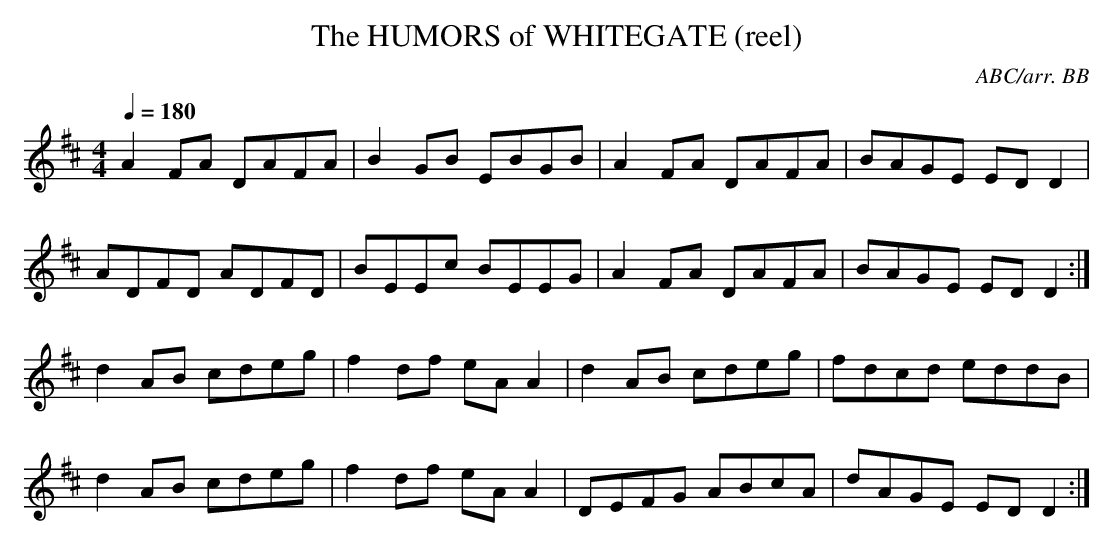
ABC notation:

X:1
T:HUMORS of WHITEGATE (reel), The
C:ABC/arr. BB
M:4/4
Q:1/4=180
K:D
A2FA DAFA|B2GB EBGB|A2FA DAFA|BAGE EDD2|
ADFD ADFD|BEEc BEEG|A2FA DAFA|BAGE EDD2:|
d2AB cdeg|f2df eAA2|d2AB cdeg|fdcd eddB|
d2AB cdeg|f2df eAA2|DEFG ABcA|dAGE EDD2:|
